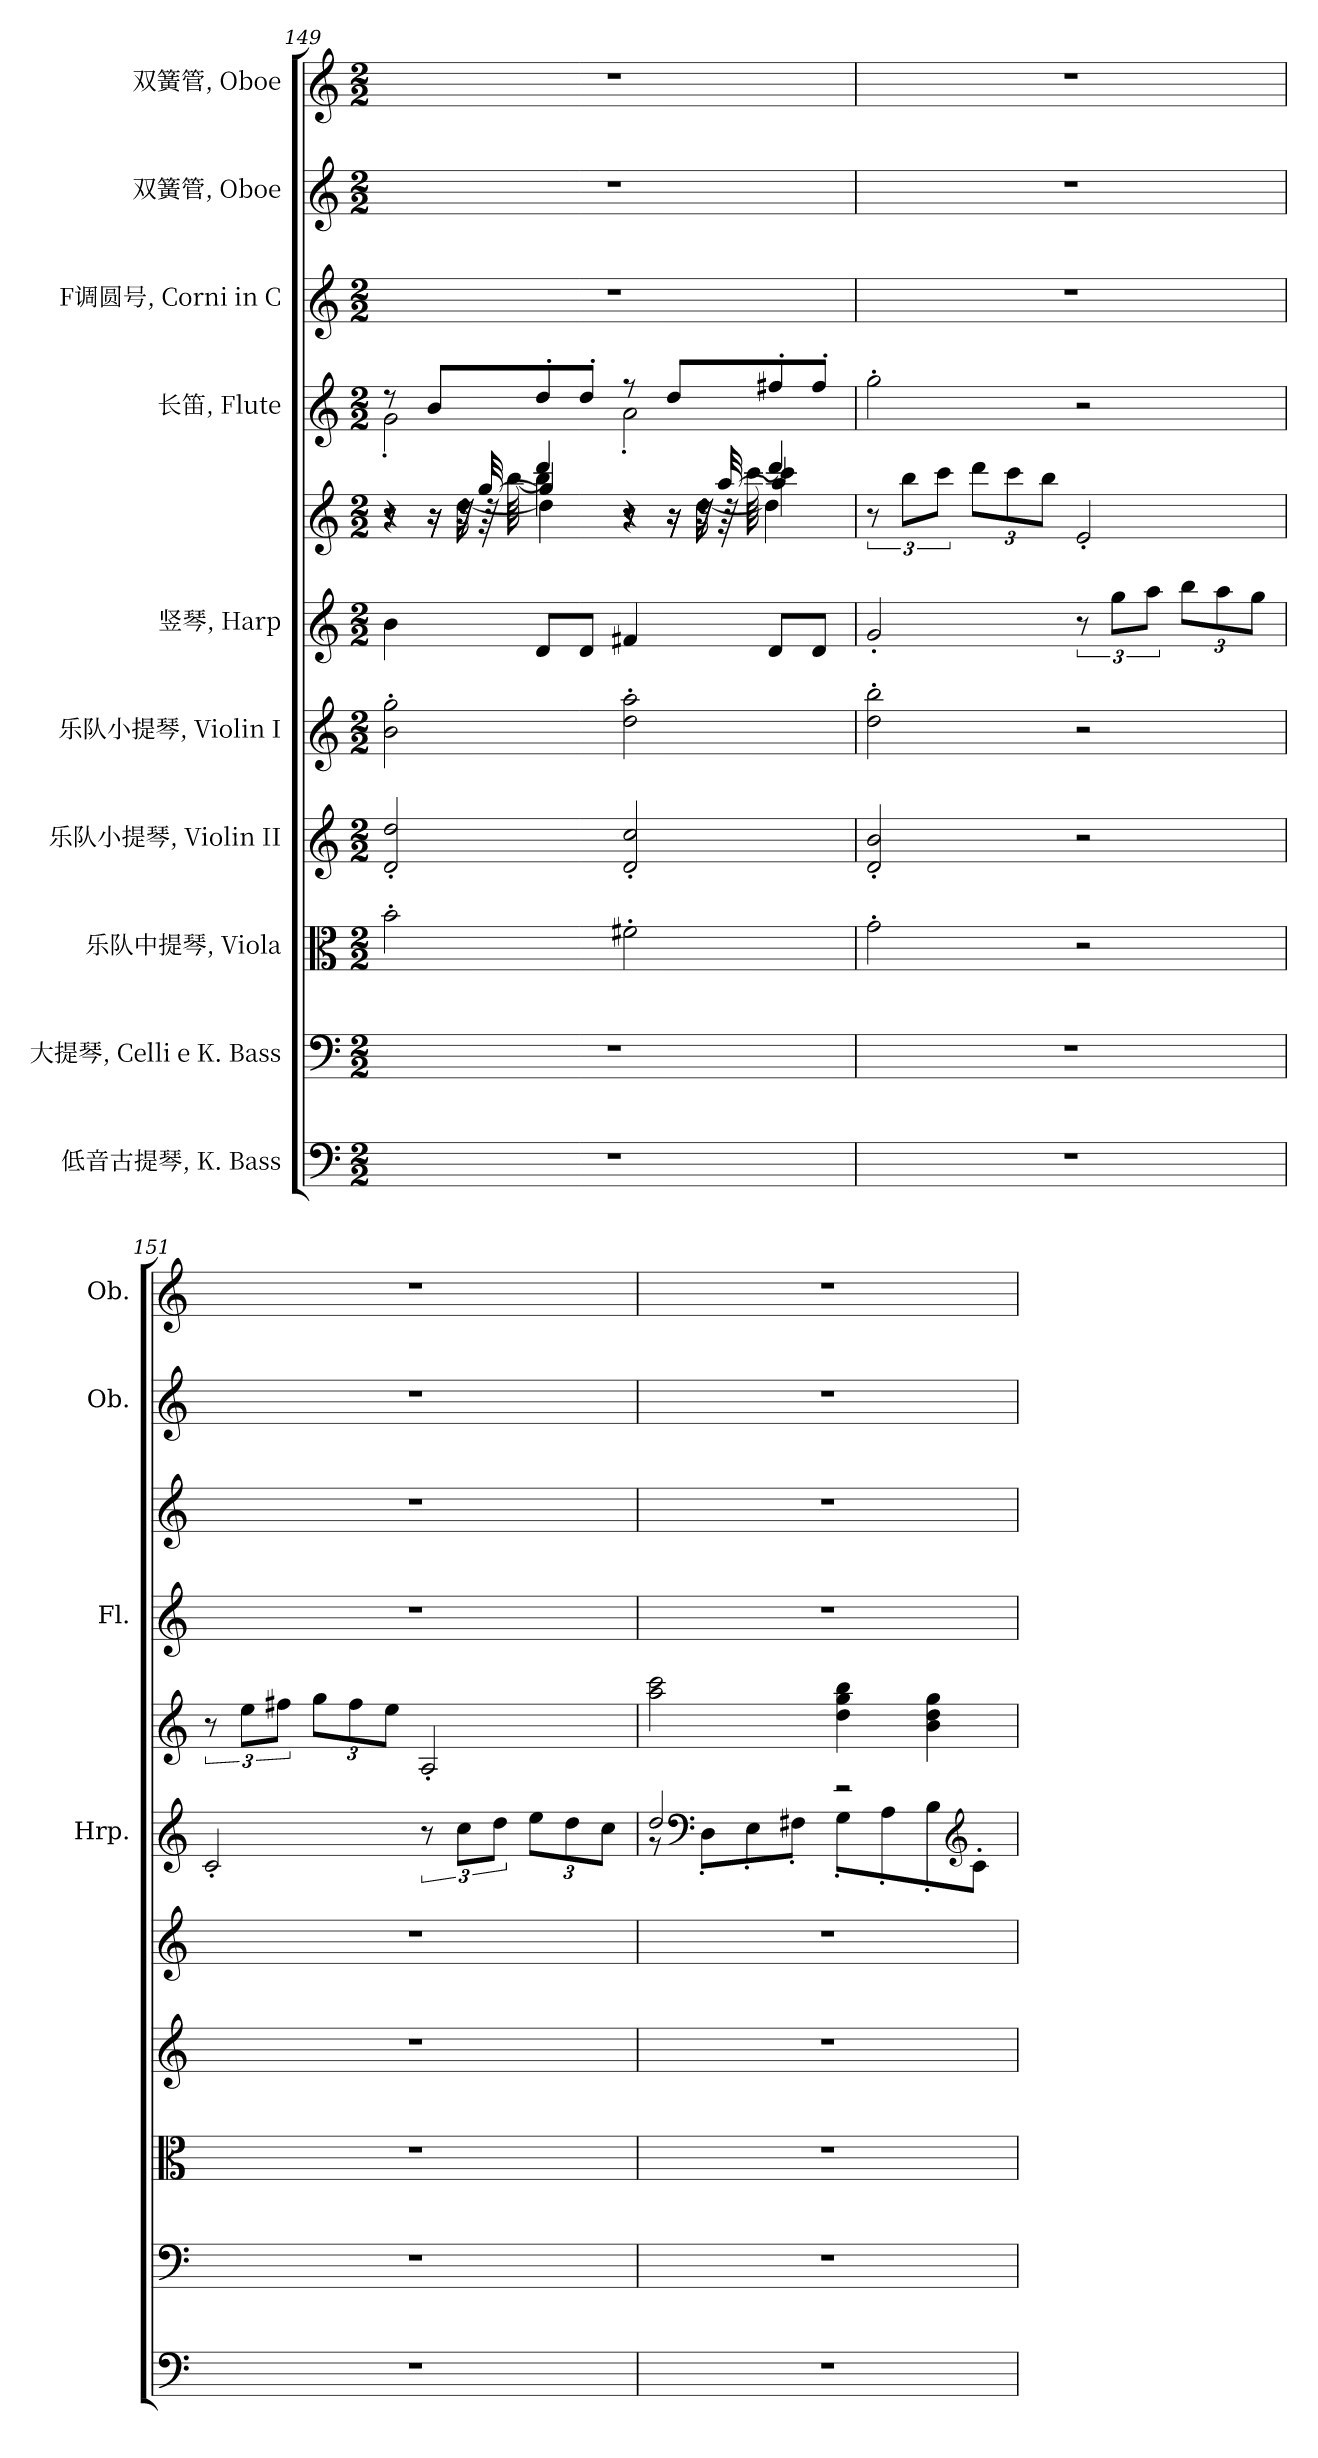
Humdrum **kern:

**kern	**kern	**kern	**kern	**kern	**kern	**kern	**kern	**kern	**kern	**kern
*part10	*part9	*part8	*part7	*part6	*part5	*part5	*part4	*part3	*part2	*part1
*staff11	*staff10	*staff9	*staff8	*staff7	*staff6	*staff5	*staff4	*staff3	*staff2	*staff1
*I"低音古提琴, K. Bass	*I"大提琴, Celli e K. Bass	*I"乐队中提琴, Viola	*I"乐队小提琴, Violin II	*I"乐队小提琴, Violin I	*I"竖琴, Harp	*	*I"长笛, Flute	*I"F调圆号, Corni in C	*I"双簧管, Oboe	*I"双簧管, Oboe
*	*	*	*	*	*I'Hrp.	*	*I'Fl.	*	*I'Ob.	*I'Ob.
!!LO:PB:g=z
*clefF4	*clefF4	*clefC3	*clefG2	*clefG2	*clefG2	*clefG2	*clefG2	*clefG2	*clefG2	*clefG2
*	*	*	*	*	*	*	*	*ITrd4c7	*	*
*k[]	*k[]	*k[]	*k[]	*k[]	*k[]	*k[]	*k[]	*k[b-]	*k[]	*k[]
*M2/2	*M2/2	*M2/2	*M2/2	*M2/2	*M2/2	*M2/2	*M2/2	*M2/2	*M2/2	*M2/2
=149	=149	=149	=149	=149	=149	=149	=149	=149	=149	=149
*	*	*	*	*	*	*^	*^	*	*	*
*	*	*	*	*	*	*	*^	*	*	*	*	*
*	*	*	*	*	*	*	*	*^	*	*	*	*	*
1r	1r	2b'\	2d/' 2dd/'	2b\' 2gg\'	4b\	4r	8r	8r	8r	8r	2g'\	1r	1r	1r
.	.	.	.	.	.	.	16r	16r	16r	8b/L	.	.	.	.
.	.	.	.	.	.	.	32r	32r	[16dd\	.	.	.	.	.
.	.	.	.	.	.	.	64r	[32gg/	.	.	.	.	.	.
.	.	.	.	.	.	.	[64bb\	.	.	.	.	.	.	.
.	.	.	.	.	8d/L	4ddd/	4bb\]	4gg/]	4dd\]	8dd'/	.	.	.	.
.	.	.	.	.	8d/J	.	.	.	.	8dd'/J	.	.	.	.
.	.	2f#X'\	2d/' 2cc/'	2dd\' 2aa\'	4f#X/	4r	8r	8r	8r	8r	2a'\	.	.	.
.	.	.	.	.	.	.	16r	16r	16r	8dd/L	.	.	.	.
.	.	.	.	.	.	.	32r	32r	[16dd\	.	.	.	.	.
.	.	.	.	.	.	.	64r	[32aa/	.	.	.	.	.	.
.	.	.	.	.	.	.	[64ccc\	.	.	.	.	.	.	.
.	.	.	.	.	8d/L	4ddd/	4ccc\]	4aa/]	4dd\]	8ff#X'/	.	.	.	.
.	.	.	.	.	8d/J	.	.	.	.	8ff#'/J	.	.	.	.
*	*	*	*	*	*	*v	*v	*v	*v	*	*	*	*	*
*	*	*	*	*	*	*	*v	*v	*	*	*
=150	=150	=150	=150	=150	=150	=150	=150	=150	=150	=150
1r	1r	2g'\	2d/' 2b/'	2dd\' 2bb\'	2g'/	12r	2gg'\	1r	1r	1r
.	.	.	.	.	.	12bb\L	.	.	.	.
.	.	.	.	.	.	12ccc\J	.	.	.	.
*	*	*	*	*	*	*Xbrackettup	*	*	*	*
.	.	.	.	.	.	12ddd\L	.	.	.	.
.	.	.	.	.	.	12ccc\	.	.	.	.
.	.	.	.	.	.	12bb\J	.	.	.	.
.	.	2r	2r	2r	12r	2e'/	2r	.	.	.
.	.	.	.	.	12gg\L	.	.	.	.	.
.	.	.	.	.	12aa\J	.	.	.	.	.
*	*	*	*	*	*Xbrackettup	*	*	*	*	*
.	.	.	.	.	12bb\L	.	.	.	.	.
.	.	.	.	.	12aa\	.	.	.	.	.
.	.	.	.	.	12gg\J	.	.	.	.	.
!!LO:PB:g=z
=151	=151	=151	=151	=151	=151	=151	=151	=151	=151	=151
*	*	*	*	*	*	*brackettup	*	*	*	*
1r	1r	1r	1r	1r	2c'/	12r	1r	1r	1r	1r
.	.	.	.	.	.	12ee\L	.	.	.	.
.	.	.	.	.	.	12ff#X\J	.	.	.	.
*	*	*	*	*	*	*Xbrackettup	*	*	*	*
.	.	.	.	.	.	12gg\L	.	.	.	.
.	.	.	.	.	.	12ff#\	.	.	.	.
.	.	.	.	.	.	12ee\J	.	.	.	.
*	*	*	*	*	*brackettup	*	*	*	*	*
.	.	.	.	.	12r	2A'/	.	.	.	.
.	.	.	.	.	12cc\L	.	.	.	.	.
.	.	.	.	.	12dd\J	.	.	.	.	.
*	*	*	*	*	*Xbrackettup	*	*	*	*	*
.	.	.	.	.	12ee\L	.	.	.	.	.
.	.	.	.	.	12dd\	.	.	.	.	.
.	.	.	.	.	12cc\J	.	.	.	.	.
=152	=152	=152	=152	=152	=152	=152	=152	=152	=152	=152
*	*	*	*	*	*^	*	*	*	*	*
1r	1r	1r	1r	1r	2dd/	8r	2aa\ 2ccc\	1r	1r	1r	1r
*	*	*	*	*	*clefF4	*	*	*	*	*	*
.	.	.	.	.	.	8D'\L	.	.	.	.	.
.	.	.	.	.	.	8E'\	.	.	.	.	.
.	.	.	.	.	.	8F#X'\J	.	.	.	.	.
.	.	.	.	.	2r	8G'\L	4dd\ 4gg\ 4bb\	.	.	.	.
.	.	.	.	.	.	8A'\	.	.	.	.	.
.	.	.	.	.	.	8B'\	4b\ 4dd\ 4gg\	.	.	.	.
*	*	*	*	*	*clefG2	*	*	*	*	*	*
.	.	.	.	.	.	8c'\J	.	.	.	.	.
*	*	*	*	*	*v	*v	*	*	*	*	*
=	=	=	=	=	=	=	=	=	=	=
*-	*-	*-	*-	*-	*-	*-	*-	*-	*-	*-
